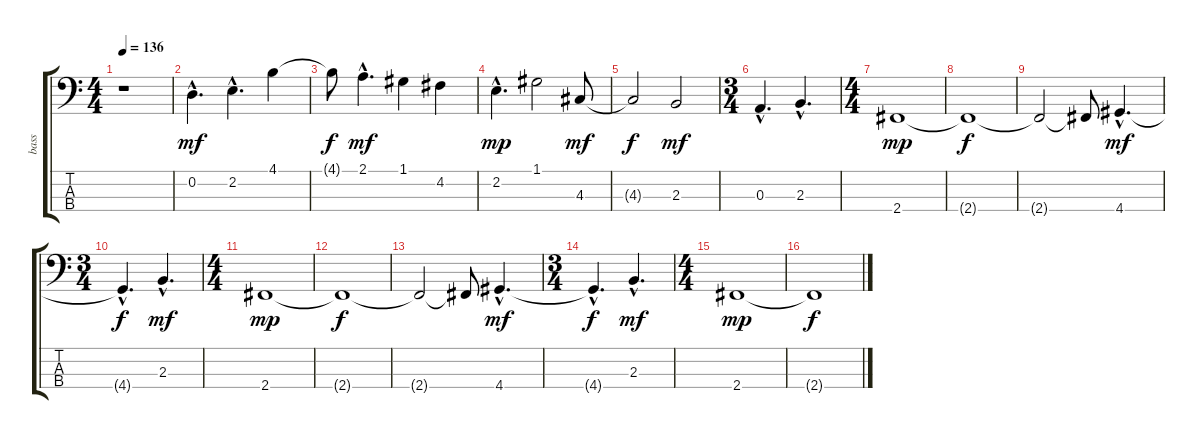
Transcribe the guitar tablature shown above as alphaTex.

\track ("bass    " "bass    ") {instrument fretlessbass}
\staff {score tabs}
\tuning (G2 D2 A1 E1) {hide}
\ts (4 4)
\tempo 136
\clef f4
\ks c
r.1{dy mf instrument fretlessbass} |
0.2{hac}.4{d} 2.2{hac}.4{d} 4.1.4 |
4.1{t}.8{dy f} 2.1{hac}.4{d dy mf} 1.1.4 4.2.4 |
2.2{hac}.4{d dy mp} 1.1.2 4.3.8{dy mf} |
4.3{t}.2{dy f} 2.3.2{dy mf} |
\ts (3 4)
0.3{hac}.4{d} 2.3{hac}.4{d} |
\ts (4 4)
2.4.1{dy mp} |
2.4{t}.1{dy f} |
2.4{t}.2 2.4{t}.8 4.4{hac}.4{d dy mf} |
\ts (3 4)
4.4{hac t}.4{d dy f} 2.3{hac}.4{d dy mf} |
\ts (4 4)
2.4.1{dy mp} |
2.4{t}.1{dy f} |
2.4{t}.2 2.4{t}.8 4.4{hac}.4{d dy mf} |
\ts (3 4)
4.4{hac t}.4{d dy f} 2.3{hac}.4{d dy mf} |
\ts (4 4)
2.4.1{dy mp} |
2.4{t}.1{dy f}
